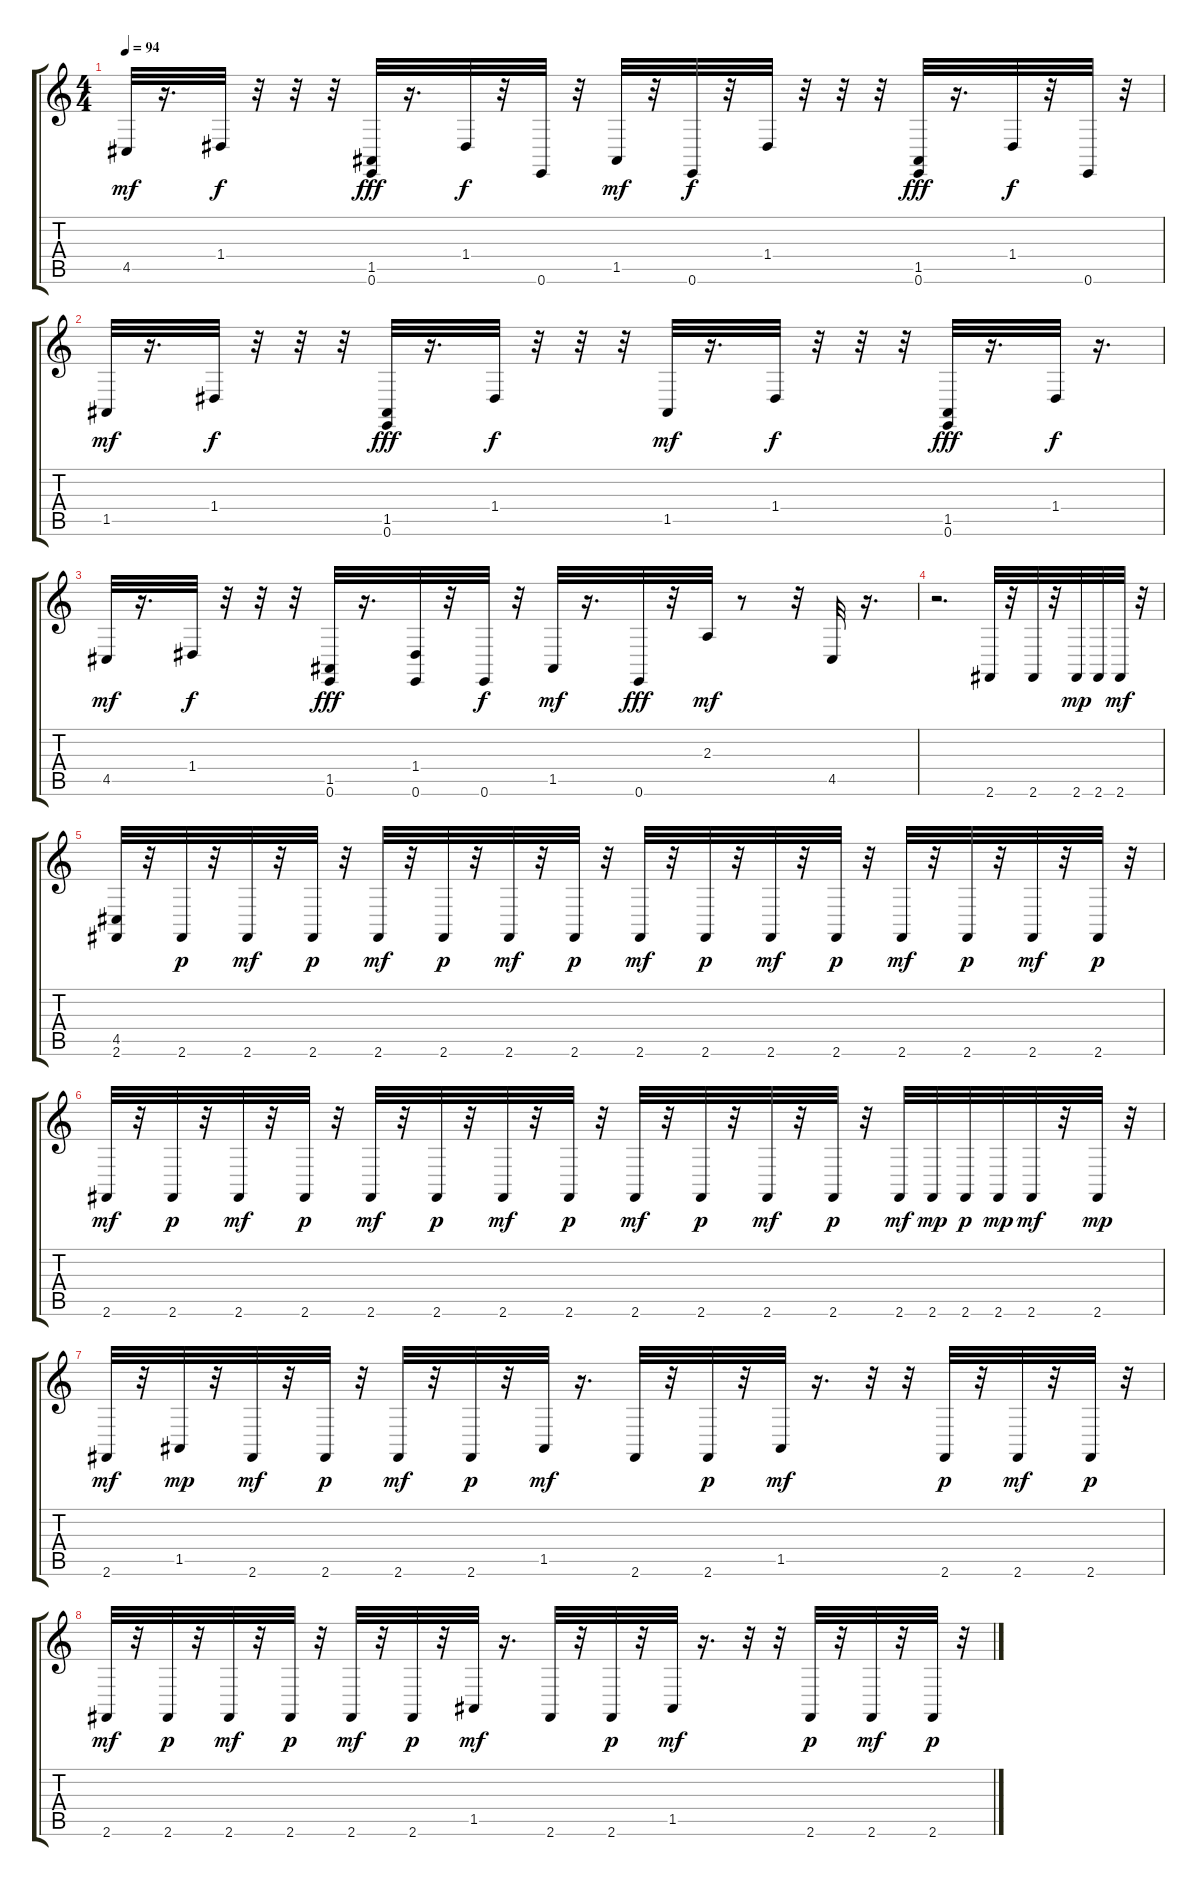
\track "" {instrument acousticgrandpiano}
\staff {score tabs}
\tuning (E4 B3 G3 D3 A2 E2) {hide}
\ts (4 4)
\tempo 94
\clef g2
\ks c
4.5.32{dy mf} r.16{d} 1.4.32{dy f} r.32 r.32 r.32 (1.5 0.6).32{dy fff} r.16{d} 1.4.32{dy f} r.32 0.6.32 r.32 1.5.32{dy mf} r.32 0.6.32{dy f} r.32 1.4.32 r.32 r.32 r.32 (1.5 0.6).32{dy fff} r.16{d} 1.4.32{dy f} r.32 0.6.32 r.32 |
1.5.32{dy mf} r.16{d} 1.4.32{dy f} r.32 r.32 r.32 (1.5 0.6).32{dy fff} r.16{d} 1.4.32{dy f} r.32 r.32 r.32 1.5.32{dy mf} r.16{d} 1.4.32{dy f} r.32 r.32 r.32 (1.5 0.6).32{dy fff} r.16{d} 1.4.32{dy f} r.16{d} |
4.5.32{dy mf} r.16{d} 1.4.32{dy f} r.32 r.32 r.32 (1.5 0.6).32{dy fff} r.16{d} (1.4 0.6).32 r.32 0.6.32{dy f} r.32 1.5.32{dy mf} r.16{d} 0.6.32{dy fff} r.32 2.3.32{dy mf} r.8 r.32 4.5.32 r.16{d} |
r.2{d} 2.6.32 r.32 2.6.32 r.32 2.6.32{dy mp} 2.6.32 2.6.32{dy mf} r.32 |
(4.5 2.6).32 r.32 2.6.32{dy p} r.32 2.6.32{dy mf} r.32 2.6.32{dy p} r.32 2.6.32{dy mf} r.32 2.6.32{dy p} r.32 2.6.32{dy mf} r.32 2.6.32{dy p} r.32 2.6.32{dy mf} r.32 2.6.32{dy p} r.32 2.6.32{dy mf} r.32 2.6.32{dy p} r.32 2.6.32{dy mf} r.32 2.6.32{dy p} r.32 2.6.32{dy mf} r.32 2.6.32{dy p} r.32 |
2.6.32{dy mf} r.32 2.6.32{dy p} r.32 2.6.32{dy mf} r.32 2.6.32{dy p} r.32 2.6.32{dy mf} r.32 2.6.32{dy p} r.32 2.6.32{dy mf} r.32 2.6.32{dy p} r.32 2.6.32{dy mf} r.32 2.6.32{dy p} r.32 2.6.32{dy mf} r.32 2.6.32{dy p} r.32 2.6.32{dy mf} 2.6.32{dy mp} 2.6.32{dy p} 2.6.32{dy mp} 2.6.32{dy mf} r.32 2.6.32{dy mp} r.32 |
2.6.32{dy mf} r.32 1.5.32{dy mp} r.32 2.6.32{dy mf} r.32 2.6.32{dy p} r.32 2.6.32{dy mf} r.32 2.6.32{dy p} r.32 1.5.32{dy mf} r.16{d} 2.6.32 r.32 2.6.32{dy p} r.32 1.5.32{dy mf} r.16{d} r.32 r.32 2.6.32{dy p} r.32 2.6.32{dy mf} r.32 2.6.32{dy p} r.32 |
2.6.32{dy mf} r.32 2.6.32{dy p} r.32 2.6.32{dy mf} r.32 2.6.32{dy p} r.32 2.6.32{dy mf} r.32 2.6.32{dy p} r.32 1.5.32{dy mf} r.16{d} 2.6.32 r.32 2.6.32{dy p} r.32 1.5.32{dy mf} r.16{d} r.32 r.32 2.6.32{dy p} r.32 2.6.32{dy mf} r.32 2.6.32{dy p} r.32
